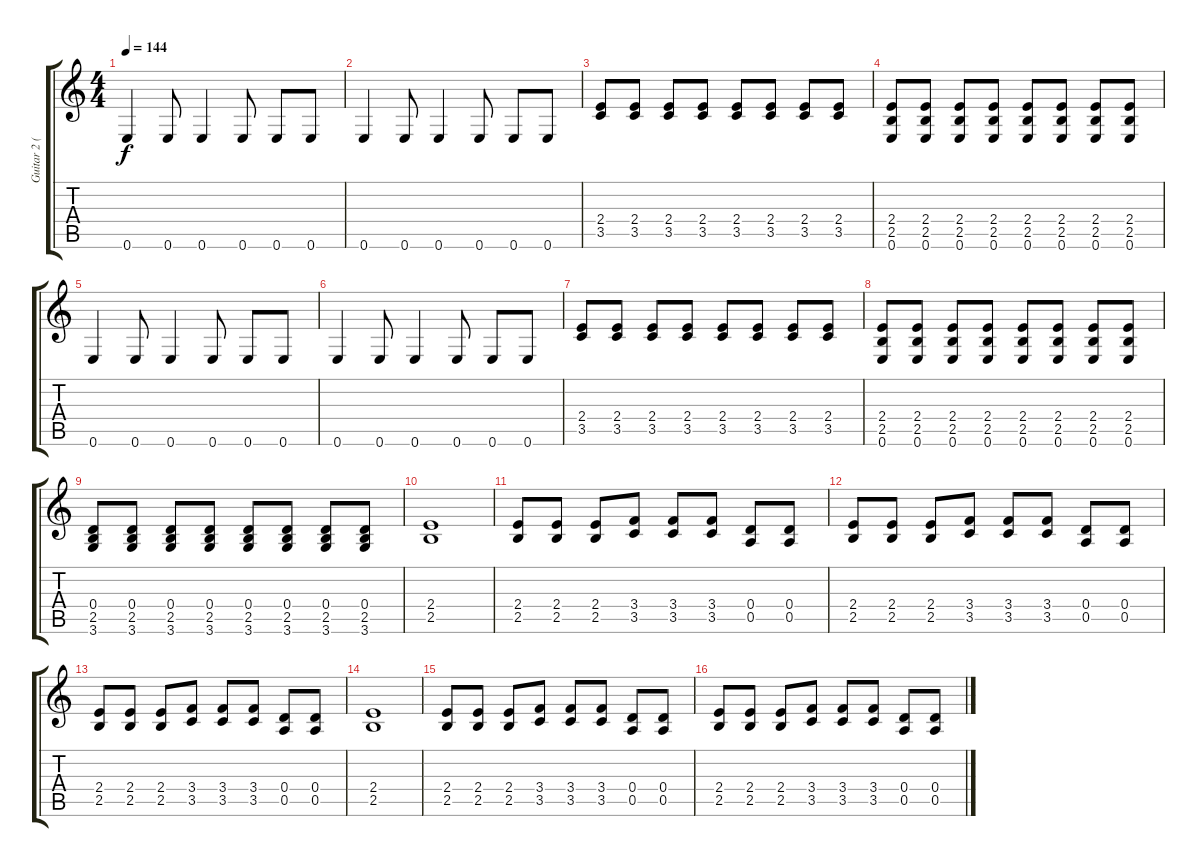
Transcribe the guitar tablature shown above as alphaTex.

\track ("Guitar 2 (Bernt kristoffer)" "Guitar 2 (") {instrument distortionguitar}
\staff {score tabs}
\tuning (E4 B3 G3 D3 A2 E2) {hide}
\ts (4 4)
\tempo 144
\clef g2
\ks c
0.6.4{dy f instrument distortionguitar} 0.6.8 0.6.4 0.6.8 0.6.8 0.6.8 |
0.6.4 0.6.8 0.6.4 0.6.8 0.6.8 0.6.8 |
(2.4 3.5).8 (2.4 3.5).8 (2.4 3.5).8 (2.4 3.5).8 (2.4 3.5).8 (2.4 3.5).8 (2.4 3.5).8 (2.4 3.5).8 |
(2.4 2.5 0.6).8 (2.4 2.5 0.6).8 (2.4 2.5 0.6).8 (2.4 2.5 0.6).8 (2.4 2.5 0.6).8 (2.4 2.5 0.6).8 (2.4 2.5 0.6).8 (2.4 2.5 0.6).8 |
0.6.4 0.6.8 0.6.4 0.6.8 0.6.8 0.6.8 |
0.6.4 0.6.8 0.6.4 0.6.8 0.6.8 0.6.8 |
(2.4 3.5).8 (2.4 3.5).8 (2.4 3.5).8 (2.4 3.5).8 (2.4 3.5).8 (2.4 3.5).8 (2.4 3.5).8 (2.4 3.5).8 |
(2.4 2.5 0.6).8 (2.4 2.5 0.6).8 (2.4 2.5 0.6).8 (2.4 2.5 0.6).8 (2.4 2.5 0.6).8 (2.4 2.5 0.6).8 (2.4 2.5 0.6).8 (2.4 2.5 0.6).8 |
(0.4 2.5 3.6).8 (0.4 2.5 3.6).8 (0.4 2.5 3.6).8 (0.4 2.5 3.6).8 (0.4 2.5 3.6).8 (0.4 2.5 3.6).8 (0.4 2.5 3.6).8 (0.4 2.5 3.6).8 |
(2.4 2.5).1 |
(2.4 2.5).8 (2.4 2.5).8 (2.4 2.5).8 (3.4 3.5).8 (3.4 3.5).8 (3.4 3.5).8 (0.4 0.5).8 (0.4 0.5).8 |
(2.4 2.5).8 (2.4 2.5).8 (2.4 2.5).8 (3.4 3.5).8 (3.4 3.5).8 (3.4 3.5).8 (0.4 0.5).8 (0.4 0.5).8 |
(2.4 2.5).8 (2.4 2.5).8 (2.4 2.5).8 (3.4 3.5).8 (3.4 3.5).8 (3.4 3.5).8 (0.4 0.5).8 (0.4 0.5).8 |
(2.4 2.5).1 |
(2.4 2.5).8 (2.4 2.5).8 (2.4 2.5).8 (3.4 3.5).8 (3.4 3.5).8 (3.4 3.5).8 (0.4 0.5).8 (0.4 0.5).8 |
(2.4 2.5).8 (2.4 2.5).8 (2.4 2.5).8 (3.4 3.5).8 (3.4 3.5).8 (3.4 3.5).8 (0.4 0.5).8 (0.4 0.5).8
